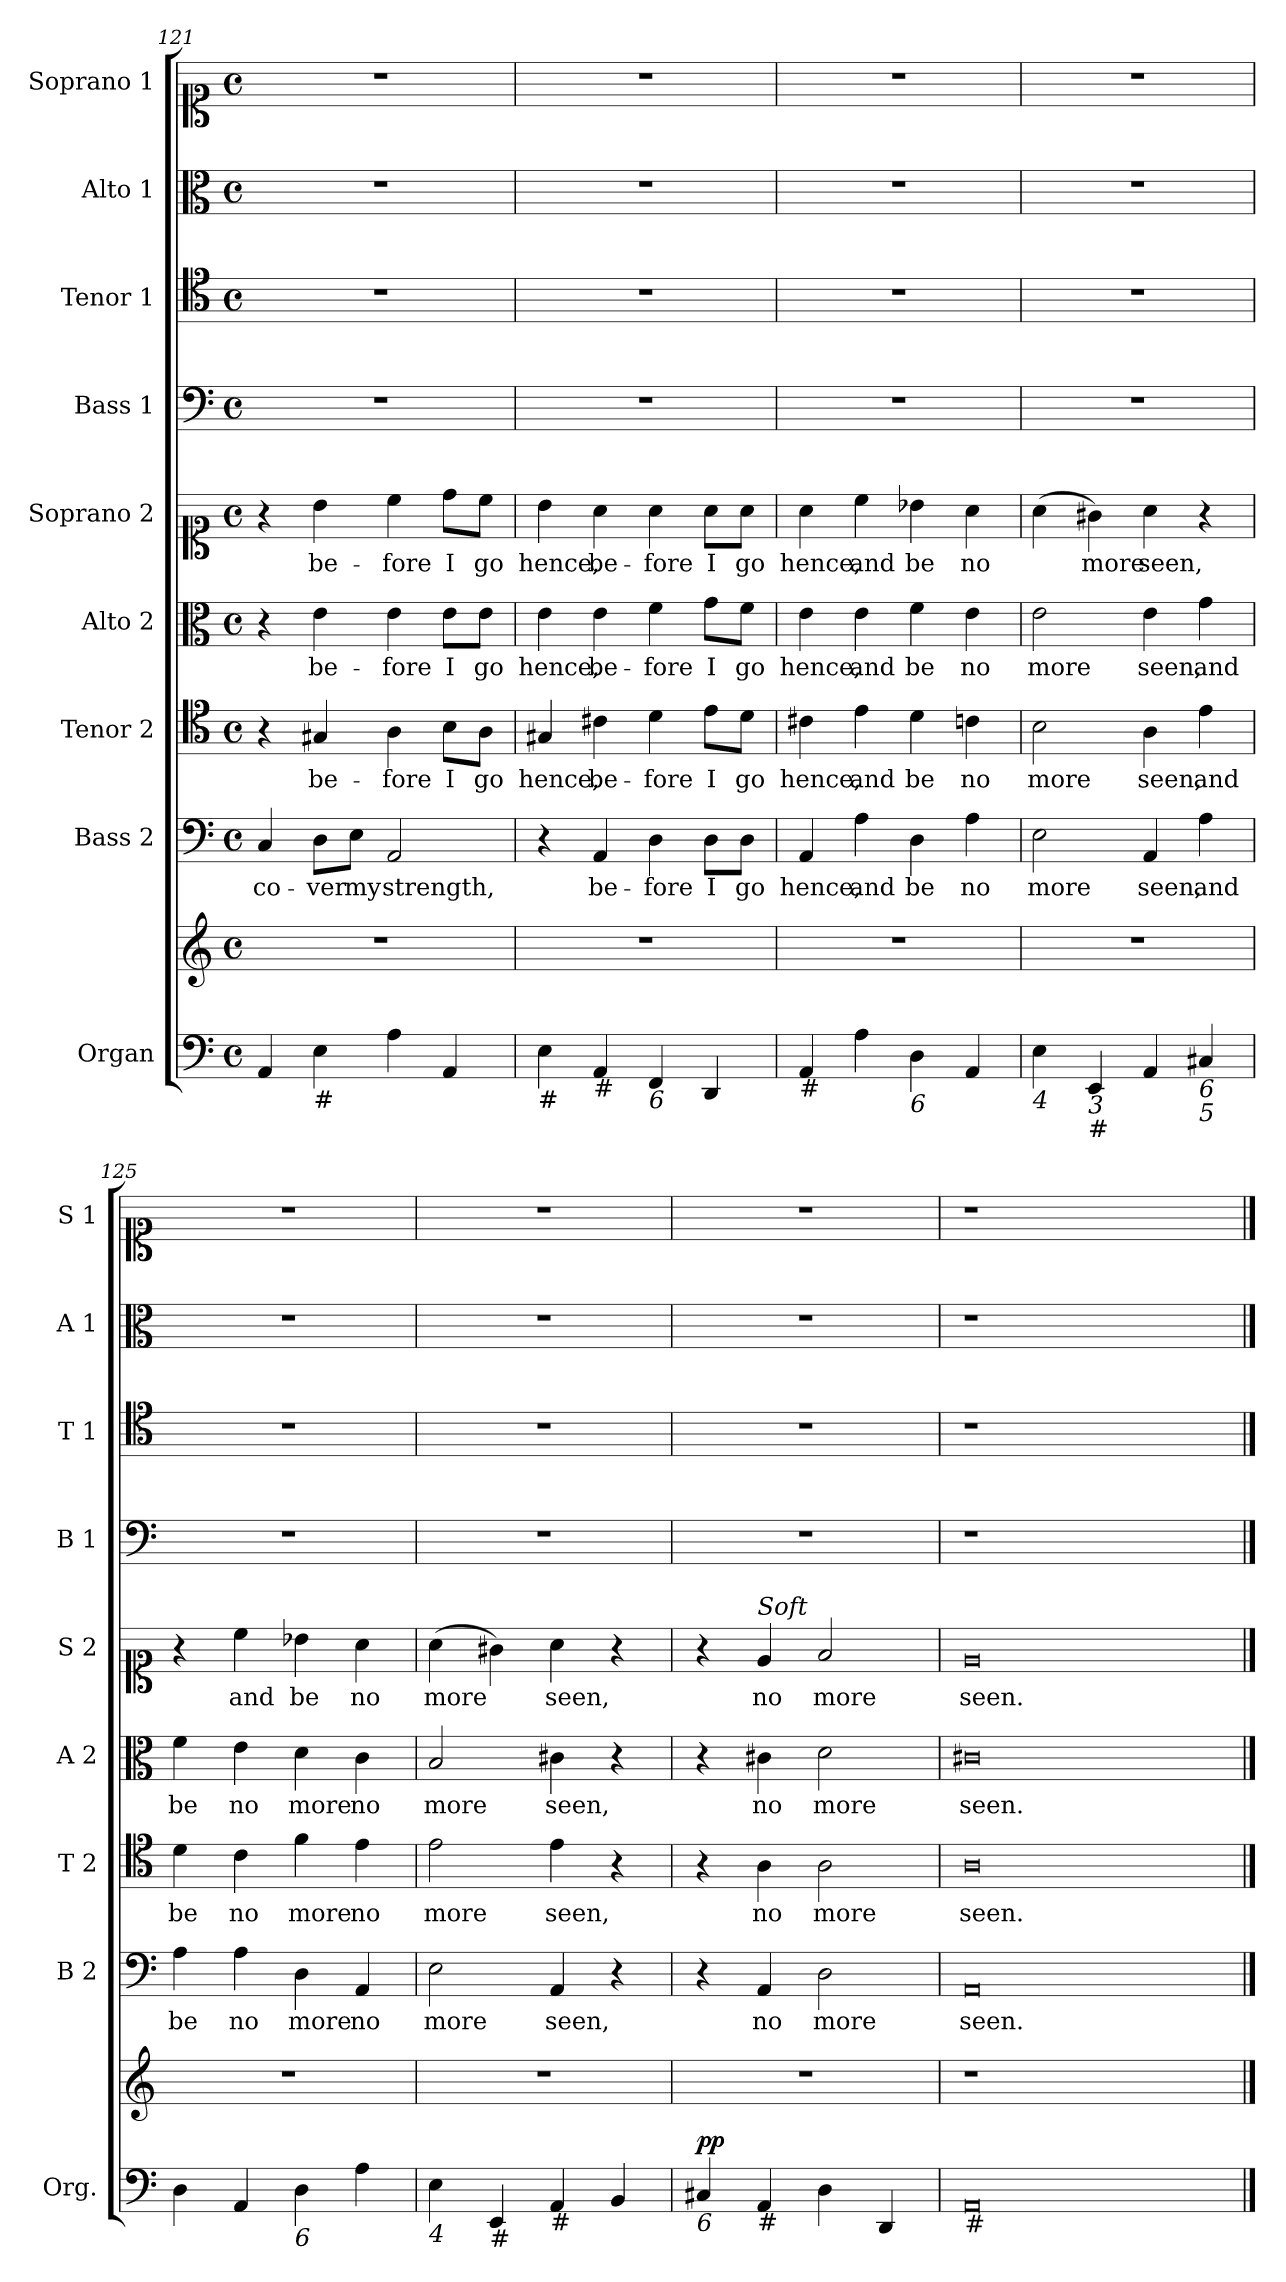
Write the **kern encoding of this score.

**kern	**kern	**dynam	**kern	**text	**kern	**text	**kern	**text	**kern	**text	**kern	**kern	**kern	**kern
*part9	*part9	*part9	*part8	*part8	*part7	*part7	*part6	*part6	*part5	*part5	*part4	*part3	*part2	*part1
*staff10	*staff9	*staff9/10	*staff8	*staff8	*staff7	*staff7	*staff6	*staff6	*staff5	*staff5	*staff4	*staff3	*staff2	*staff1
*I"Organ	*	*	*I"Bass 2	*	*I"Tenor 2	*	*I"Alto 2	*	*I"Soprano 2	*	*I"Bass 1	*I"Tenor 1	*I"Alto 1	*I"Soprano 1
*I'Org.	*	*	*I'B 2	*	*I'T 2	*	*I'A 2	*	*I'S 2	*	*I'B 1	*I'T 1	*I'A 1	*I'S 1
*clefF4	*clefG2	*	*clefF4	*	*clefC4	*	*clefC3	*	*clefC1	*	*clefF4	*clefC4	*clefC3	*clefC1
*k[]	*k[]	*	*k[]	*	*k[]	*	*k[]	*	*k[]	*	*k[]	*k[]	*k[]	*k[]
*C:	*C:	*	*C:	*	*C:	*	*C:	*	*C:	*	*C:	*C:	*C:	*C:
*M4/4	*M4/4	*	*M4/4	*	*M4/4	*	*M4/4	*	*M4/4	*	*M4/4	*M4/4	*M4/4	*M4/4
*met(c)	*met(c)	*	*met(c)	*	*met(c)	*	*met(c)	*	*met(c)	*	*met(c)	*met(c)	*met(c)	*met(c)
=121	=121	=121	=121	=121	=121	=121	=121	=121	=121	=121	=121	=121	=121	=121
!	!	!	!	!LO:LY:b	!	!	!	!	!	!	!	!	!	!
4AA/	1r	.	4C/	-co-	4r	.	4r	.	4r	.	1r	1r	1r	1r
!LO:TX:b:t=#	!	!	!	!	!	!	!	!	!	!	!	!	!	!
!	!	!	!	!LO:LY:b	!	!LO:LY:b	!	!LO:LY:b	!	!LO:LY:b	!	!	!	!
4E\	.	.	8D\L	-ver	4G#X/	be-	4e\	be-	4b\	be-	.	.	.	.
!	!	!	!	!LO:LY:b	!	!	!	!	!	!	!	!	!	!
.	.	.	8E\J	my	.	.	.	.	.	.	.	.	.	.
!	!	!	!	!LO:LY:b	!	!LO:LY:b	!	!LO:LY:b	!	!LO:LY:b	!	!	!	!
4A\	.	.	2AA/	strength,	4A\	-fore	4e\	-fore	4cc\	-fore	.	.	.	.
!	!	!	!	!	!	!LO:LY:b	!	!LO:LY:b	!	!LO:LY:b	!	!	!	!
4AA/	.	.	.	.	8B\L	I	8e\L	I	8dd\L	I	.	.	.	.
!	!	!	!	!	!	!LO:LY:b	!	!LO:LY:b	!	!LO:LY:b	!	!	!	!
.	.	.	.	.	8A\J	go	8e\J	go	8cc\J	go	.	.	.	.
=122	=122	=122	=122	=122	=122	=122	=122	=122	=122	=122	=122	=122	=122	=122
!LO:TX:b:t=#	!	!	!	!	!	!	!	!	!	!	!	!	!	!
!	!	!	!	!	!	!LO:LY:b	!	!LO:LY:b	!	!LO:LY:b	!	!	!	!
4E\	1r	.	4r	.	4G#X/	hence,	4e\	hence,	4b\	hence,	1r	1r	1r	1r
!LO:TX:b:t=#	!	!	!	!	!	!	!	!	!	!	!	!	!	!
!	!	!	!	!LO:LY:b	!	!LO:LY:b	!	!LO:LY:b	!	!LO:LY:b	!	!	!	!
4AA/	.	.	4AA/	be-	4c#X\	be-	4e\	be-	4a\	be-	.	.	.	.
!LO:TX:b:i:t=6	!	!	!	!	!	!	!	!	!	!	!	!	!	!
!	!	!	!	!LO:LY:b	!	!LO:LY:b	!	!LO:LY:b	!	!LO:LY:b	!	!	!	!
4FF/	.	.	4D\	-fore	4d\	-fore	4f\	-fore	4a\	-fore	.	.	.	.
!	!	!	!	!LO:LY:b	!	!LO:LY:b	!	!LO:LY:b	!	!LO:LY:b	!	!	!	!
4DD/	.	.	8D\L	I	8e\L	I	8g\L	I	8a\L	I	.	.	.	.
!	!	!	!	!LO:LY:b	!	!LO:LY:b	!	!LO:LY:b	!	!LO:LY:b	!	!	!	!
.	.	.	8D\J	go	8d\J	go	8f\J	go	8a\J	go	.	.	.	.
=123	=123	=123	=123	=123	=123	=123	=123	=123	=123	=123	=123	=123	=123	=123
!LO:TX:b:t=#	!	!	!	!	!	!	!	!	!	!	!	!	!	!
!	!	!	!	!LO:LY:b	!	!LO:LY:b	!	!LO:LY:b	!	!LO:LY:b	!	!	!	!
4AA/	1r	.	4AA/	hence,	4c#X\	hence,	4e\	hence,	4a\	hence,	1r	1r	1r	1r
!	!	!	!	!LO:LY:b	!	!LO:LY:b	!	!LO:LY:b	!	!LO:LY:b	!	!	!	!
4A\	.	.	4A\	and	4e\	and	4e\	and	4cc\	and	.	.	.	.
!LO:TX:b:i:t=6	!	!	!	!	!	!	!	!	!	!	!	!	!	!
!	!	!	!	!LO:LY:b	!	!LO:LY:b	!	!LO:LY:b	!	!LO:LY:b	!	!	!	!
4D\	.	.	4D\	be	4d\	be	4f\	be	4b-X\	be	.	.	.	.
!	!	!	!	!LO:LY:b	!	!LO:LY:b	!	!LO:LY:b	!	!LO:LY:b	!	!	!	!
4AA/	.	.	4A\	no	4cn\	no	4e\	no	4a\	no	.	.	.	.
=124	=124	=124	=124	=124	=124	=124	=124	=124	=124	=124	=124	=124	=124	=124
!LO:TX:b:i:t=4	!	!	!	!	!	!	!	!	!	!	!	!	!	!
!	!	!	!	!LO:LY:b	!	!LO:LY:b	!	!LO:LY:b	!	!	!	!	!	!
4E\	1r	.	2E\	more	2B\	more	2e\	more	(>4a\	.	1r	1r	1r	1r
!LO:TX:b:i:t=3	!	!	!	!	!	!	!	!	!	!	!	!	!	!
!LO:TX:b:t=#	!	!	!	!	!	!	!	!	!	!	!	!	!	!
!	!	!	!	!	!	!	!	!	!	!LO:LY:b	!	!	!	!
4EE/	.	.	.	.	.	.	.	.	4g#X\)	more	.	.	.	.
!	!	!	!	!LO:LY:b	!	!LO:LY:b	!	!LO:LY:b	!	!LO:LY:b	!	!	!	!
4AA/	.	.	4AA/	seen,	4A\	seen,	4e\	seen,	4a\	seen,	.	.	.	.
!LO:TX:b:i:t=6	!	!	!	!	!	!	!	!	!	!	!	!	!	!
!LO:TX:b:i:t=5	!	!	!	!	!	!	!	!	!	!	!	!	!	!
!	!	!	!	!LO:LY:b	!	!LO:LY:b	!	!LO:LY:b	!	!	!	!	!	!
4C#X/	.	.	4A\	and	4e\	and	4g\	and	4r	.	.	.	.	.
!!LO:PB:g=z
=125	=125	=125	=125	=125	=125	=125	=125	=125	=125	=125	=125	=125	=125	=125
!	!	!	!	!LO:LY:b	!	!LO:LY:b	!	!LO:LY:b	!	!	!	!	!	!
4D\	1r	.	4A\	be	4d\	be	4f\	be	4r	.	1r	1r	1r	1r
!	!	!	!	!LO:LY:b	!	!LO:LY:b	!	!LO:LY:b	!	!LO:LY:b	!	!	!	!
4AA/	.	.	4A\	no	4c\	no	4e\	no	4cc\	and	.	.	.	.
!LO:TX:b:i:t=6	!	!	!	!	!	!	!	!	!	!	!	!	!	!
!	!	!	!	!LO:LY:b	!	!LO:LY:b	!	!LO:LY:b	!	!LO:LY:b	!	!	!	!
4D\	.	.	4D\	more	4f\	more	4d\	more	4b-X\	be	.	.	.	.
!	!	!	!	!LO:LY:b	!	!LO:LY:b	!	!LO:LY:b	!	!LO:LY:b	!	!	!	!
4A\	.	.	4AA/	no	4e\	no	4c\	no	4a\	no	.	.	.	.
=126	=126	=126	=126	=126	=126	=126	=126	=126	=126	=126	=126	=126	=126	=126
!LO:TX:b:i:t=4	!	!	!	!	!	!	!	!	!	!	!	!	!	!
!	!	!	!	!LO:LY:b	!	!LO:LY:b	!	!LO:LY:b	!	!LO:LY:b	!	!	!	!
4E\	1r	.	2E\	more	2e\	more	2B/	more	(>4a\	more	1r	1r	1r	1r
!LO:TX:b:t=#	!	!	!	!	!	!	!	!	!	!	!	!	!	!
4EE/	.	.	.	.	.	.	.	.	4g#X\)	.	.	.	.	.
!LO:TX:b:t=#	!	!	!	!	!	!	!	!	!	!	!	!	!	!
!	!	!	!	!LO:LY:b	!	!LO:LY:b	!	!LO:LY:b	!	!LO:LY:b	!	!	!	!
4AA/	.	.	4AA/	seen,	4e\	seen,	4c#X\	seen,	4a\	seen,	.	.	.	.
4BB/	.	.	4r	.	4r	.	4r	.	4r	.	.	.	.	.
=127	=127	=127	=127	=127	=127	=127	=127	=127	=127	=127	=127	=127	=127	=127
!LO:TX:b:i:t=6	!	!	!	!	!	!	!	!	!	!	!	!	!	!
!	!	!LO:DY:a=2	!	!	!	!	!	!	!	!	!	!	!	!
4C#X/	1r	pp	4r	.	4r	.	4r	.	4r	.	1r	1r	1r	1r
!	!	!	!	!	!	!	!	!	!LO:TX:a:i:t=Soft	!	!	!	!	!
!LO:TX:b:t=#	!	!	!	!	!	!	!	!	!	!	!	!	!	!
!	!	!	!	!LO:LY:b	!	!LO:LY:b	!	!LO:LY:b	!	!LO:LY:b	!	!	!	!
4AA/	.	.	4AA/	no	4A\	no	4c#X\	no	4e/	no	.	.	.	.
!	!	!	!	!LO:LY:b	!	!LO:LY:b	!	!LO:LY:b	!	!LO:LY:b	!	!	!	!
4D\	.	.	2D\	more	2A\	more	2d\	more	2f/	more	.	.	.	.
4DD/	.	.	.	.	.	.	.	.	.	.	.	.	.	.
=128	=128	=128	=128	=128	=128	=128	=128	=128	=128	=128	=128	=128	=128	=128
!LO:TX:b:t=#	!	!	!	!	!	!	!	!	!	!	!	!	!	!
!	!	!	!	!LO:LY:b	!	!LO:LY:b	!	!LO:LY:b	!	!LO:LY:b	!	!	!	!
0AA	1r	.	0AA	seen.	0A	seen.	0c#X	seen.	0e	seen.	1r	1r	1r	1r
.	1ryy	.	.	.	.	.	.	.	.	.	1ryy	1ryy	1ryy	1ryy
==	==	==	==	==	==	==	==	==	==	==	==	==	==	==
*-	*-	*-	*-	*-	*-	*-	*-	*-	*-	*-	*-	*-	*-	*-
